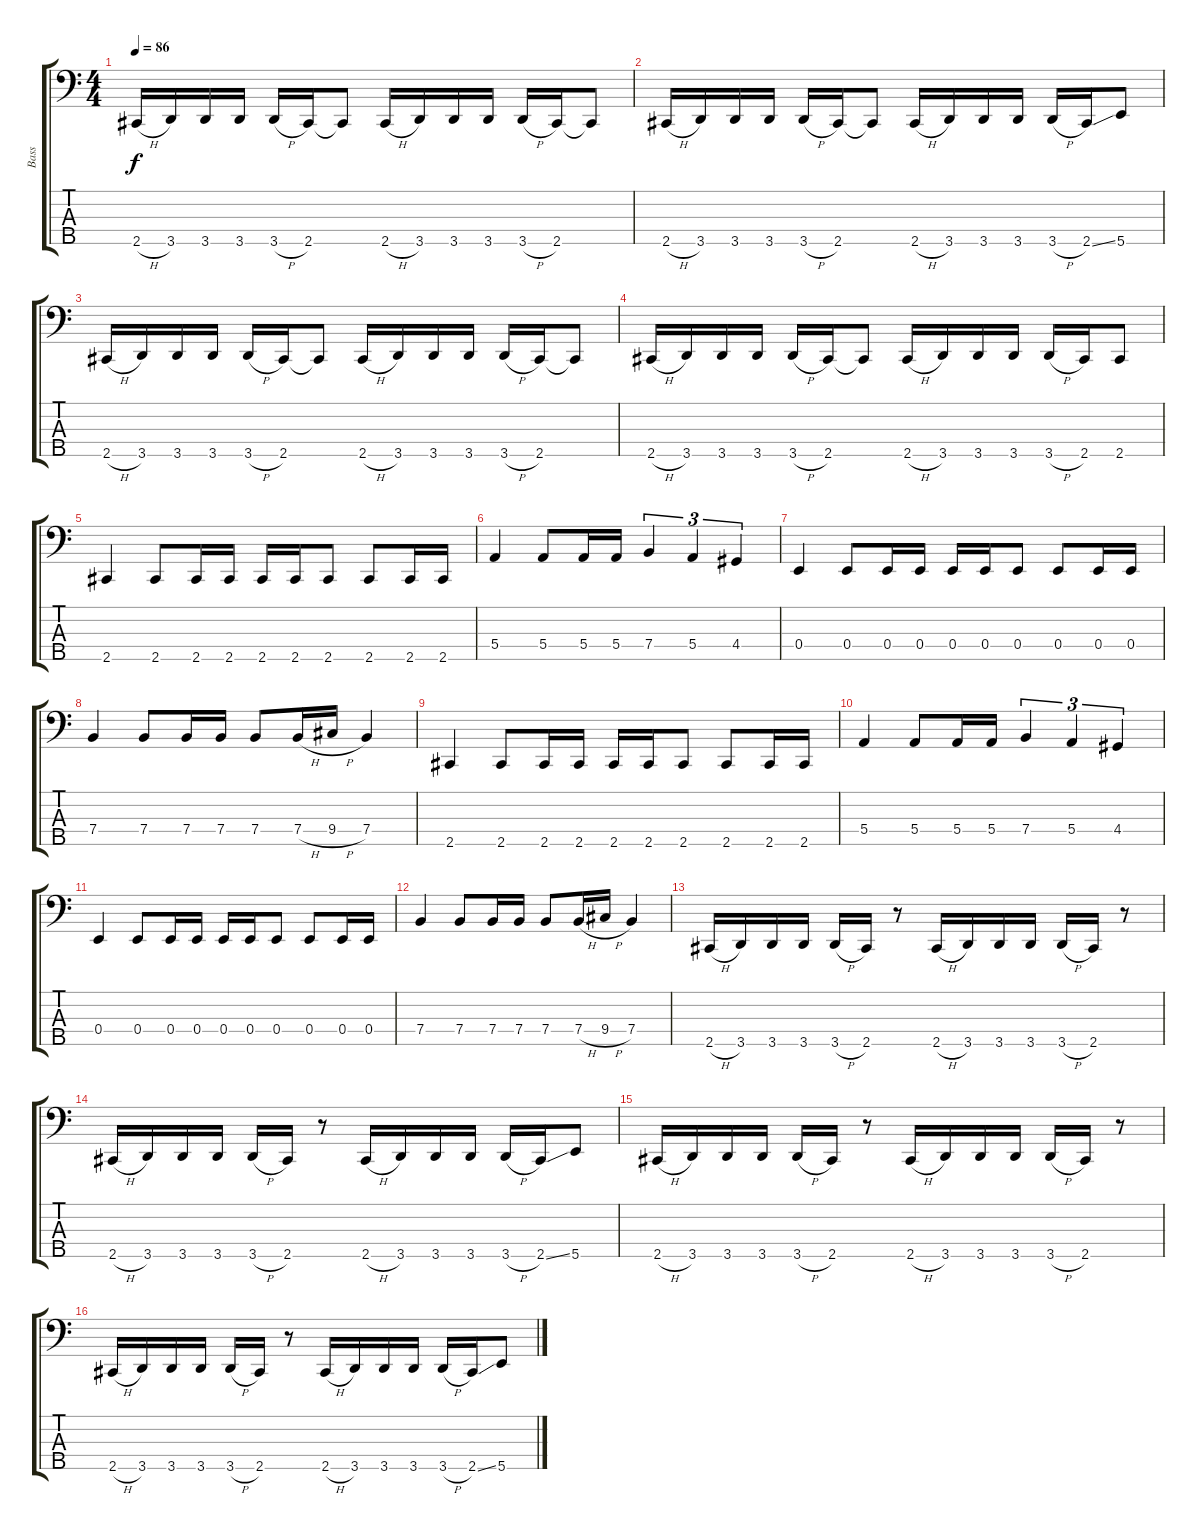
\track ("Bass" "Bass") {instrument electricbassfinger}
\staff {score tabs}
\tuning (G2 D2 A1 E1 B0) {hide}
\ts (4 4)
\tempo 86
\clef f4
\ks c
2.5{h}.16{dy f} 3.5.16 3.5.16 3.5.16 3.5{h}.16 2.5.16 2.5{t}.8 2.5{h}.16 3.5.16 3.5.16 3.5.16 3.5{h}.16 2.5.16 2.5{t}.8 |
2.5{h}.16 3.5.16 3.5.16 3.5.16 3.5{h}.16 2.5.16 2.5{t}.8 2.5{h}.16 3.5.16 3.5.16 3.5.16 3.5{h}.16 2.5{ss}.16 5.5.8 |
2.5{h}.16 3.5.16 3.5.16 3.5.16 3.5{h}.16 2.5.16 2.5{t}.8 2.5{h}.16 3.5.16 3.5.16 3.5.16 3.5{h}.16 2.5.16 2.5{t}.8 |
2.5{h}.16 3.5.16 3.5.16 3.5.16 3.5{h}.16 2.5.16 2.5{t}.8 2.5{h}.16 3.5.16 3.5.16 3.5.16 3.5{h}.16 2.5.16 2.5.8 |
2.5.4 2.5.8 2.5.16 2.5.16 2.5.16 2.5.16 2.5.8 2.5.8 2.5.16 2.5.16 |
5.4.4 5.4.8 5.4.16 5.4.16 7.4.4{tu (3 2)} 5.4.4{tu (3 2)} 4.4.4{tu (3 2)} |
0.4.4 0.4.8 0.4.16 0.4.16 0.4.16 0.4.16 0.4.8 0.4.8 0.4.16 0.4.16 |
7.4.4 7.4.8 7.4.16 7.4.16 7.4.8 7.4{h}.16 9.4{h}.16 7.4.4 |
2.5.4 2.5.8 2.5.16 2.5.16 2.5.16 2.5.16 2.5.8 2.5.8 2.5.16 2.5.16 |
5.4.4 5.4.8 5.4.16 5.4.16 7.4.4{tu (3 2)} 5.4.4{tu (3 2)} 4.4.4{tu (3 2)} |
0.4.4 0.4.8 0.4.16 0.4.16 0.4.16 0.4.16 0.4.8 0.4.8 0.4.16 0.4.16 |
7.4.4 7.4.8 7.4.16 7.4.16 7.4.8 7.4{h}.16 9.4{h}.16 7.4.4 |
2.5{h}.16 3.5.16 3.5.16 3.5.16 3.5{h}.16 2.5.16 r.8 2.5{h}.16 3.5.16 3.5.16 3.5.16 3.5{h}.16 2.5.16 r.8 |
2.5{h}.16 3.5.16 3.5.16 3.5.16 3.5{h}.16 2.5.16 r.8 2.5{h}.16 3.5.16 3.5.16 3.5.16 3.5{h}.16 2.5{ss}.16 5.5.8 |
2.5{h}.16 3.5.16 3.5.16 3.5.16 3.5{h}.16 2.5.16 r.8 2.5{h}.16 3.5.16 3.5.16 3.5.16 3.5{h}.16 2.5.16 r.8 |
2.5{h}.16 3.5.16 3.5.16 3.5.16 3.5{h}.16 2.5.16 r.8 2.5{h}.16 3.5.16 3.5.16 3.5.16 3.5{h}.16 2.5{ss}.16 5.5.8
